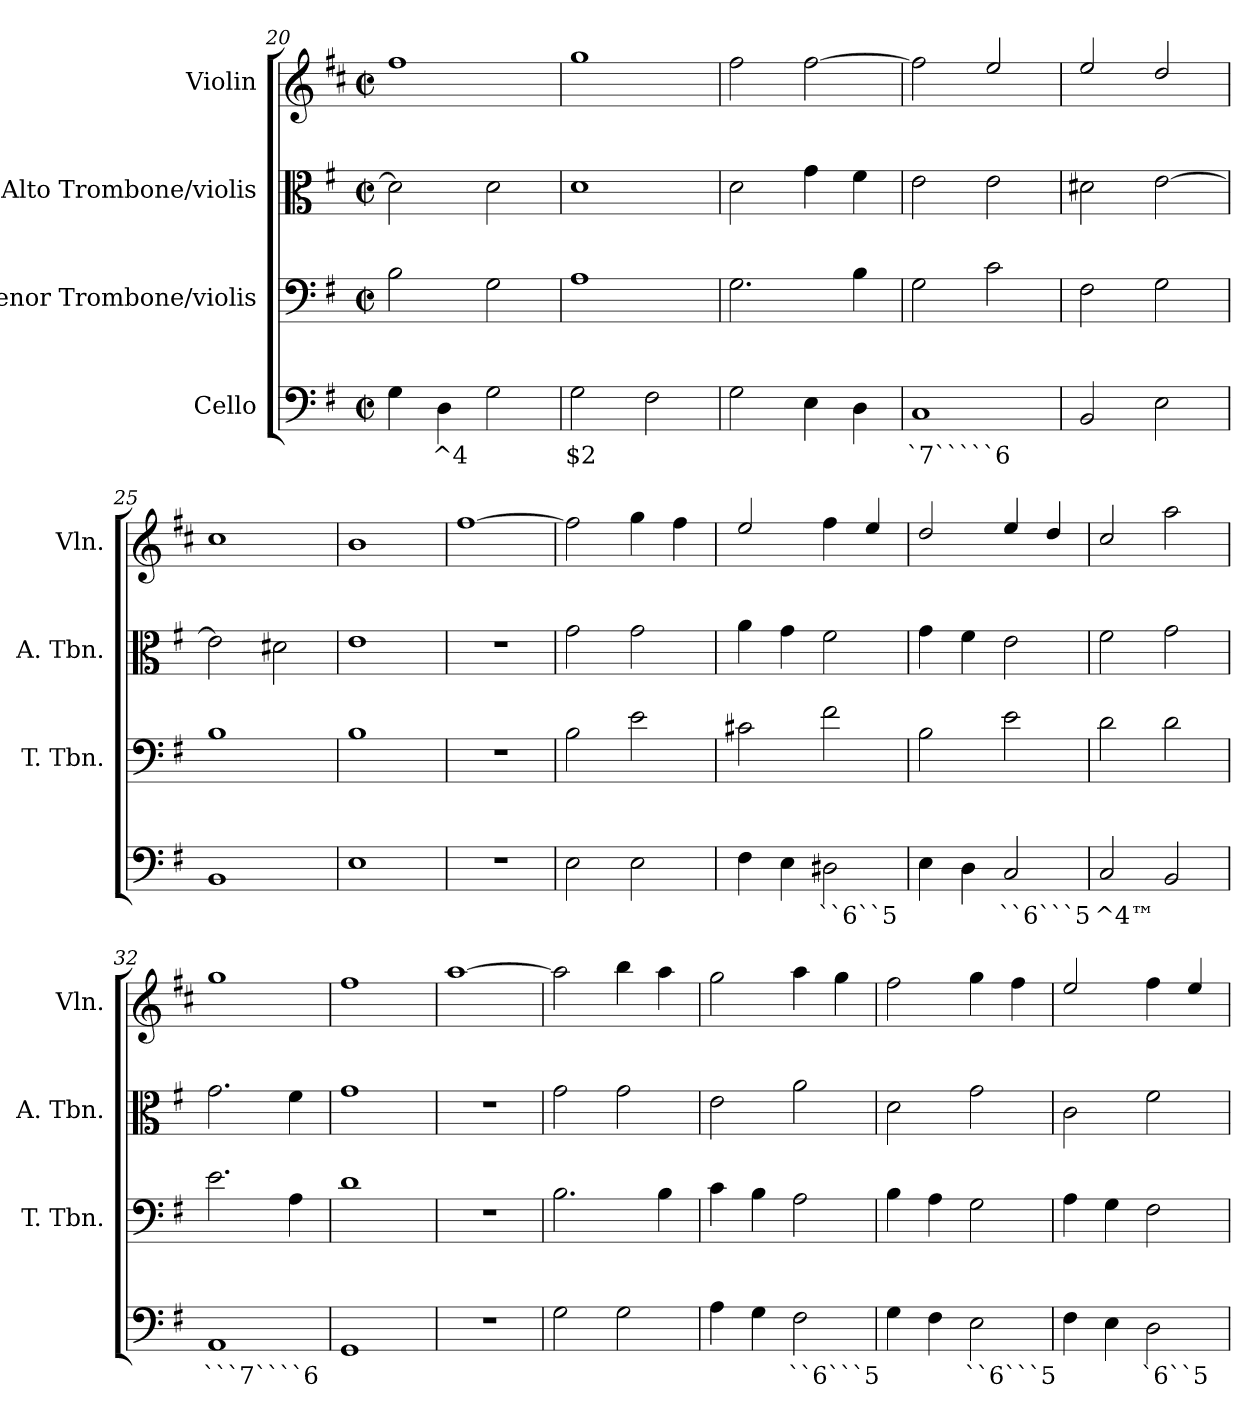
**kern	**text	**kern	**kern	**kern
*part4	*part4	*part3	*part2	*part1
*staff4	*staff4	*staff3	*staff2	*staff1
*I"Cello	*	*I"Tenor Trombone/violis	*I"Alto Trombone/violis	*I"Violin
*	*	*I'T. Tbn.	*I'A. Tbn.	*I'Vln.
*clefF4	*	*clefF4	*clefC3	*clefG2
*	*	*	*	*ITrd4c7
*k[f#]	*	*k[f#]	*k[f#]	*k[f#]
*G:	*	*G:	*G:	*G:
*M2/2	*	*M2/2	*M2/2	*M2/2
*met(c|)	*	*met(c|)	*met(c|)	*met(c|)
=20	=20	=20	=20	=20
4G\	.	2B\	2d\]	1b
!	!LO:LY:b	!	!	!
4D\	^4	.	.	.
2G\	.	2G\	2d\	.
=21	=21	=21	=21	=21
!	!LO:LY:b	!	!	!
2G\	$2	1A	1d	1cc
2F#\	.	.	.	.
=22	=22	=22	=22	=22
2G\	.	2.G\	2d\	2b\
4E\	.	.	4g\	[2b\
4D\	.	4B\	4f#\	.
=23	=23	=23	=23	=23
!	!LO:LY:b	!	!	!
1C	`7`````6	2G\	2e\	2b\]
.	.	2c\	2e\	2a/
=24	=24	=24	=24	=24
2BB/	.	2F#\	2d#X\	2a/
2E\	.	2G\	[2e\	2g/
=25	=25	=25	=25	=25
1BB	.	1B	2e\]	1f#
.	.	.	2d#X\	.
=26	=26	=26	=26	=26
1E	.	1B	1e	1e
=27	=27	=27	=27	=27
1r	.	1r	1r	[1b
=28	=28	=28	=28	=28
2E\	.	2B\	2g\	2b\]
2E\	.	2e\	2g\	4cc\
.	.	.	.	4b\
!!LO:PB:g=z
=29	=29	=29	=29	=29
4F#\	.	2c#X\	4a\	2a/
4E\	.	.	4g\	.
!	!LO:LY:b	!	!	!
2D#X\	``6``5	2f#\	2f#\	4b\
.	.	.	.	4a/
=30	=30	=30	=30	=30
4E\	.	2B\	4g\	2g/
4D\	.	.	4f#\	.
!	!LO:LY:b	!	!	!
2C/	``6```5	2e\	2e\	4a/
.	.	.	.	4g/
=31	=31	=31	=31	=31
!	!LO:LY:b	!	!	!
2C/	^4™	2d\	2f#\	2f#/
2BB/	.	2d\	2g\	2dd\
=32	=32	=32	=32	=32
!	!LO:LY:b	!	!	!
1AA	```7````6	2.e\	2.g\	1cc
.	.	4A\	4f#\	.
=33	=33	=33	=33	=33
1GG	.	1d	1g	1b
=34	=34	=34	=34	=34
1r	.	1r	1r	[1dd
=35	=35	=35	=35	=35
2G\	.	2.B\	2g\	2dd\]
2G\	.	.	2g\	4ee\
.	.	4B\	.	4dd\
=36	=36	=36	=36	=36
4A\	.	4c\	2e\	2cc\
4G\	.	4B\	.	.
!	!LO:LY:b	!	!	!
2F#\	``6```5	2A\	2a\	4dd\
.	.	.	.	4cc\
=37	=37	=37	=37	=37
4G\	.	4B\	2d\	2b\
4F#\	.	4A\	.	.
!	!LO:LY:b	!	!	!
2E\	``6```5	2G\	2g\	4cc\
.	.	.	.	4b\
!!LO:LB:g=z
=38	=38	=38	=38	=38
4F#\	.	4A\	2c\	2a/
4E\	.	4G\	.	.
!	!LO:LY:b	!	!	!
2D\	`6``5	2F#\	2f#\	4b\
.	.	.	.	4a/
=	=	=	=	=
*-	*-	*-	*-	*-
